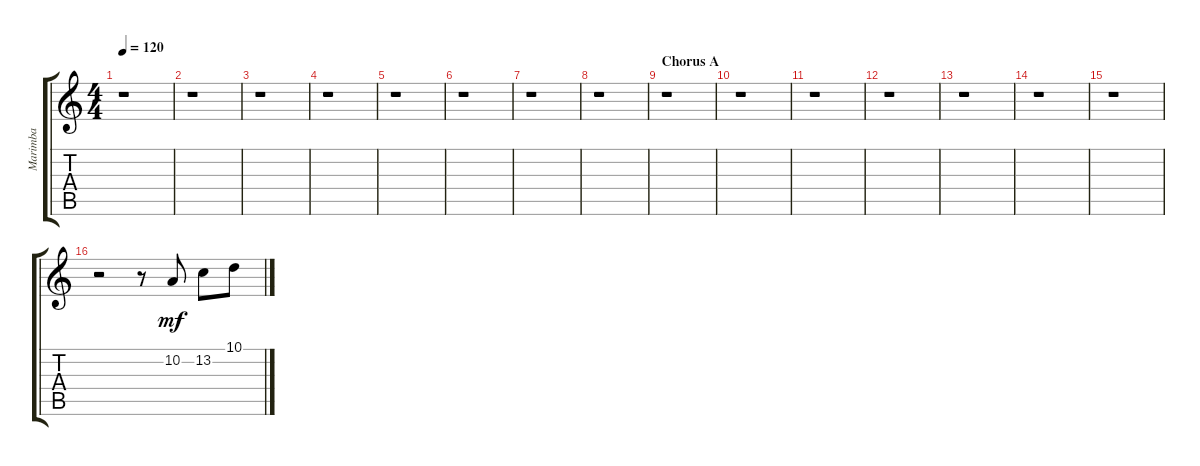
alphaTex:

\track ("Marimba" "Marimba") {instrument marimba}
\staff {score tabs}
\tuning (E4 B3 G3 D3 A2 E2) {hide}
\ts (4 4)
\tempo 120
\clef g2
\ks c
r.1{dy mf} |
r.1 |
r.1 |
r.1 |
r.1 |
r.1 |
r.1 |
r.1 |
\section ("" "Chorus A")
r.1 |
r.1 |
r.1 |
r.1 |
r.1 |
r.1 |
r.1 |
r.2 r.8 10.2.8 13.2.8 10.1.8
